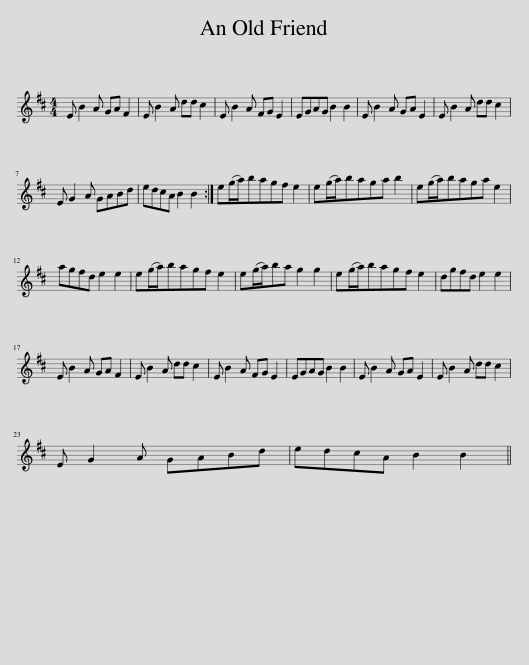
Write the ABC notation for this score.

X:1
L:1/8
M:4/4
I:linebreak $
K:D
V:1 treble
V:1
 E B2 A GA F2 | E B2 A dd c2 | E B2 A FG E2 | EGAG B2 B2 | E B2 A GA E2 | %5
 E B2 A dd c2 |$ E G2 A GABd | edcA B2 B2 :| e(g/a/)bagf e2 | e(g/a/)baga b2 | %10
 e(g/a/)baga e2 |$ agfd e2 e2 | e(g/a/)bagf e2 | e(g/a/)ba g2 g2 | e(g/a/)bagf e2 | %15
 dgfd e2 e2 |$ E B2 A GA F2 | E B2 A dd c2 | E B2 A FG E2 | EGAG B2 B2 | %20
 E B2 A GA E2 | E B2 A dd c2 |$ E G2 A GABd | edcA B2 B2 || %24
